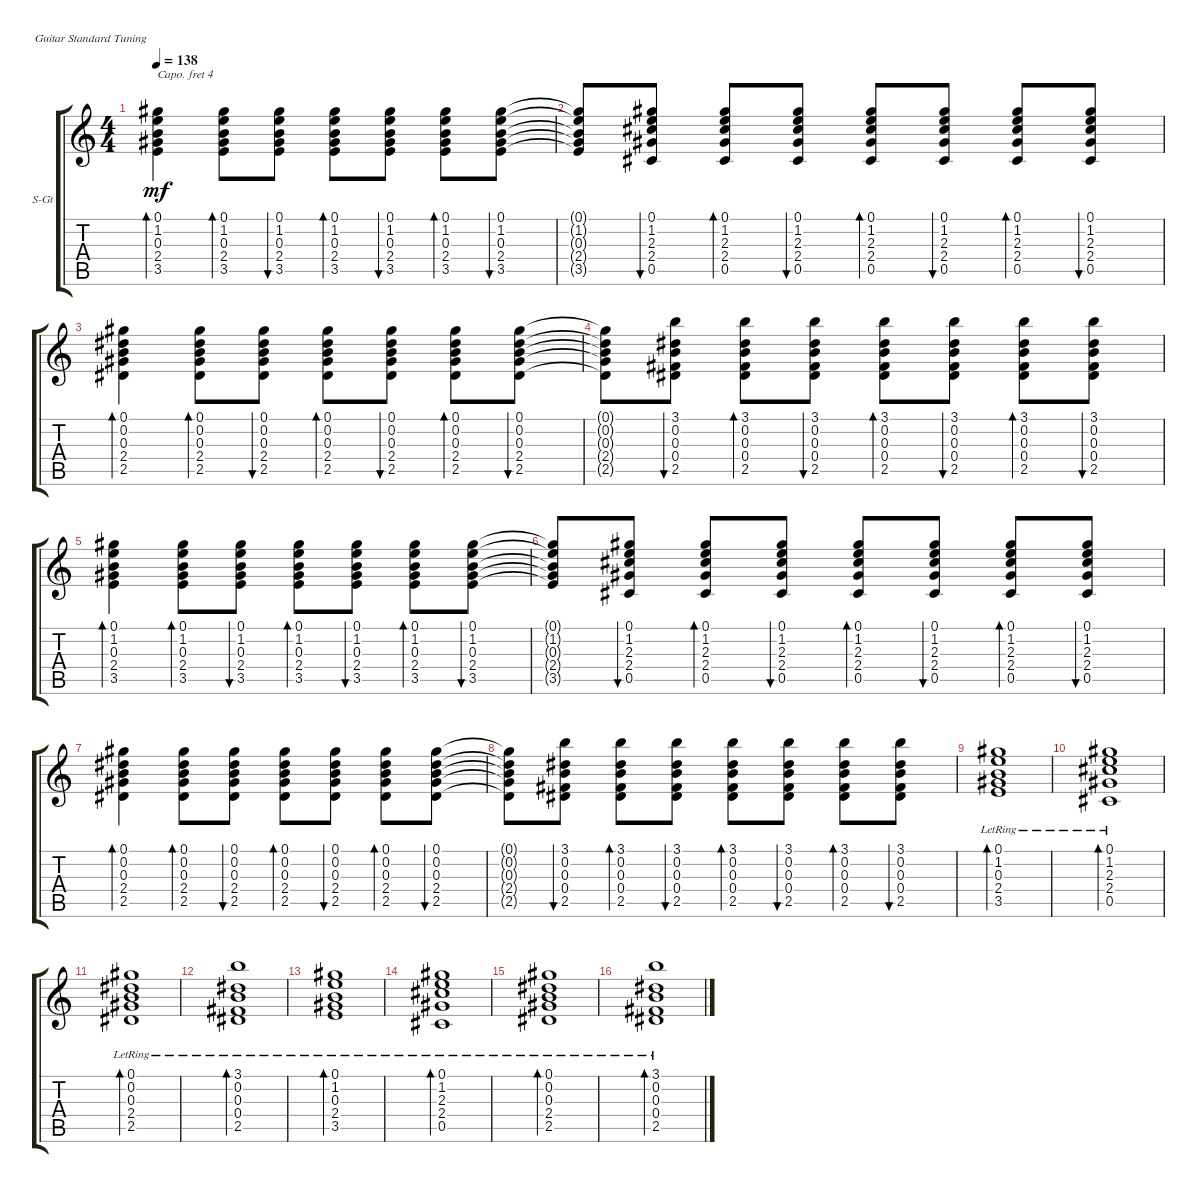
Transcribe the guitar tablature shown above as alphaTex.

\defaultSystemsLayout 4
\bracketExtendMode groupsimilarinstruments
\firstSystemTrackNameOrientation horizontal
\otherSystemsTrackNameOrientation horizontal
\track ("Steel Guitar" "S-Gt") {instrument acousticguitarsteel}
\staff {score tabs}
\capo 4
\tuning (E4 B3 G3 D3 A2 E2)
\ts (4 4)
\tempo 138
\clef g2
\ks c
(0.1 1.2 0.3 2.4 3.5).4{bd 30 dy mf instrument acousticguitarsteel} (0.1 1.2 0.3 2.4 3.5).8{bd 30} (0.1 1.2 0.3 2.4 3.5).8{bu 30} (0.1 1.2 0.3 2.4 3.5).8{bd 30} (0.1 1.2 0.3 2.4 3.5).8{bu 30} (0.1 1.2 0.3 2.4 3.5).8{bd 30} (0.1 1.2 0.3 2.4 3.5).8{bu 30} |
(3.5{t} 2.4{t} 0.3{t} 1.2{t} 0.1{t}).8 (0.5 2.4 2.3 1.2 0.1).8{bu 30} (0.5 2.4 2.3 1.2 0.1).8{bd 30} (0.5 2.4 2.3 1.2 0.1).8{bu 30} (0.5 2.4 2.3 1.2 0.1).8{bd 30} (0.5 2.4 2.3 1.2 0.1).8{bu 30} (0.5 2.4 2.3 1.2 0.1).8{bd 30} (0.5 2.4 2.3 1.2 0.1).8{bu 30} |
(0.1 0.2 0.3 2.4 2.5).4{bd 30} (0.1 0.2 0.3 2.4 2.5).8{bd 30} (0.1 0.2 0.3 2.4 2.5).8{bu 30} (0.1 0.2 0.3 2.4 2.5).8{bd 30} (0.1 0.2 0.3 2.4 2.5).8{bu 30} (0.1 0.2 0.3 2.4 2.5).8{bd 30} (0.1 0.2 0.3 2.4 2.5).8{bu 30} |
(0.1{t} 0.2{t} 0.3{t} 2.4{t} 2.5{t}).8 (2.5 0.4 0.3 0.2 3.1).8{bu 30} (2.5 0.4 0.3 0.2 3.1).8{bd 30} (2.5 0.4 0.3 0.2 3.1).8{bu 30} (2.5 0.4 0.3 0.2 3.1).8{bd 30} (2.5 0.4 0.3 0.2 3.1).8{bu 30} (2.5 0.4 0.3 0.2 3.1).8{bd 30} (2.5 0.4 0.3 0.2 3.1).8{bu 30} |
(0.1 1.2 0.3 2.4 3.5).4{bd 30} (0.1 1.2 0.3 2.4 3.5).8{bd 30} (0.1 1.2 0.3 2.4 3.5).8{bu 30} (0.1 1.2 0.3 2.4 3.5).8{bd 30} (0.1 1.2 0.3 2.4 3.5).8{bu 30} (0.1 1.2 0.3 2.4 3.5).8{bd 30} (0.1 1.2 0.3 2.4 3.5).8{bu 30} |
(3.5{t} 2.4{t} 0.3{t} 1.2{t} 0.1{t}).8 (0.5 2.4 2.3 1.2 0.1).8{bu 30} (0.5 2.4 2.3 1.2 0.1).8{bd 30} (0.5 2.4 2.3 1.2 0.1).8{bu 30} (0.5 2.4 2.3 1.2 0.1).8{bd 30} (0.5 2.4 2.3 1.2 0.1).8{bu 30} (0.5 2.4 2.3 1.2 0.1).8{bd 30} (0.5 2.4 2.3 1.2 0.1).8{bu 30} |
(0.1 0.2 0.3 2.4 2.5).4{bd 30} (0.1 0.2 0.3 2.4 2.5).8{bd 30} (0.1 0.2 0.3 2.4 2.5).8{bu 30} (0.1 0.2 0.3 2.4 2.5).8{bd 30} (0.1 0.2 0.3 2.4 2.5).8{bu 30} (0.1 0.2 0.3 2.4 2.5).8{bd 30} (0.1 0.2 0.3 2.4 2.5).8{bu 30} |
(0.1{t} 0.2{t} 0.3{t} 2.4{t} 2.5{t}).8 (2.5 0.4 0.3 0.2 3.1).8{bu 30} (2.5 0.4 0.3 0.2 3.1).8{bd 30} (2.5 0.4 0.3 0.2 3.1).8{bu 30} (2.5 0.4 0.3 0.2 3.1).8{bd 30} (2.5 0.4 0.3 0.2 3.1).8{bu 30} (2.5 0.4 0.3 0.2 3.1).8{bd 30} (2.5 0.4 0.3 0.2 3.1).8{bu 30} |
(0.1 1.2 0.3 2.4{lr} 3.5).1{bd 30} |
(0.5 2.4{lr} 2.3 1.2 0.1).1{bd 30} |
(0.1 0.2 0.3 2.4 2.5{lr}).1{bd 30} |
(2.5{lr} 0.4 0.3 0.2 3.1).1{bd 30} |
(0.1 1.2 0.3 2.4{lr} 3.5).1{bd 30} |
(0.5 2.4{lr} 2.3 1.2 0.1).1{bd 30} |
(0.1 0.2 0.3 2.4 2.5{lr}).1{bd 30} |
(2.5{lr} 0.4 0.3 0.2 3.1).1{bd 30}
